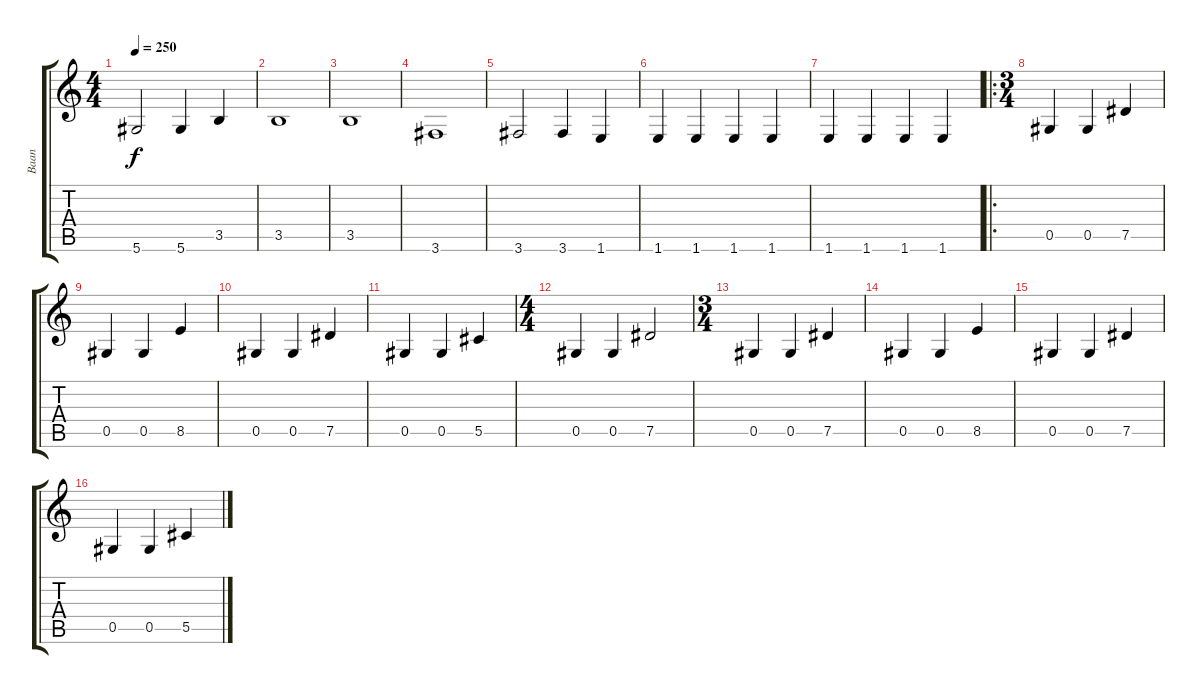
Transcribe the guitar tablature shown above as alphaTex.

\track ("Baan" "Baan") {instrument electricbassfinger}
\staff {score tabs}
\tuning (Eb4 Bb3 Gb3 Db3 Ab2 Eb2) {hide}
\ts (4 4)
\tempo 250
\clef g2
\ks c
5.6.2{dy f} 5.6.4 3.5.4 |
3.5.1 |
3.5.1 |
3.6.1 |
3.6.2 3.6.4 1.6.4 |
1.6.4 1.6.4 1.6.4 1.6.4 |
1.6.4 1.6.4 1.6.4 1.6.4 |
\ro
\ts (3 4)
0.5.4 0.5.4 7.5.4 |
0.5.4 0.5.4 8.5.4 |
0.5.4 0.5.4 7.5.4 |
0.5.4 0.5.4 5.5.4 |
\ts (4 4)
0.5.4 0.5.4 7.5.2 |
\ts (3 4)
0.5.4 0.5.4 7.5.4 |
0.5.4 0.5.4 8.5.4 |
0.5.4 0.5.4 7.5.4 |
0.5.4 0.5.4 5.5.4
